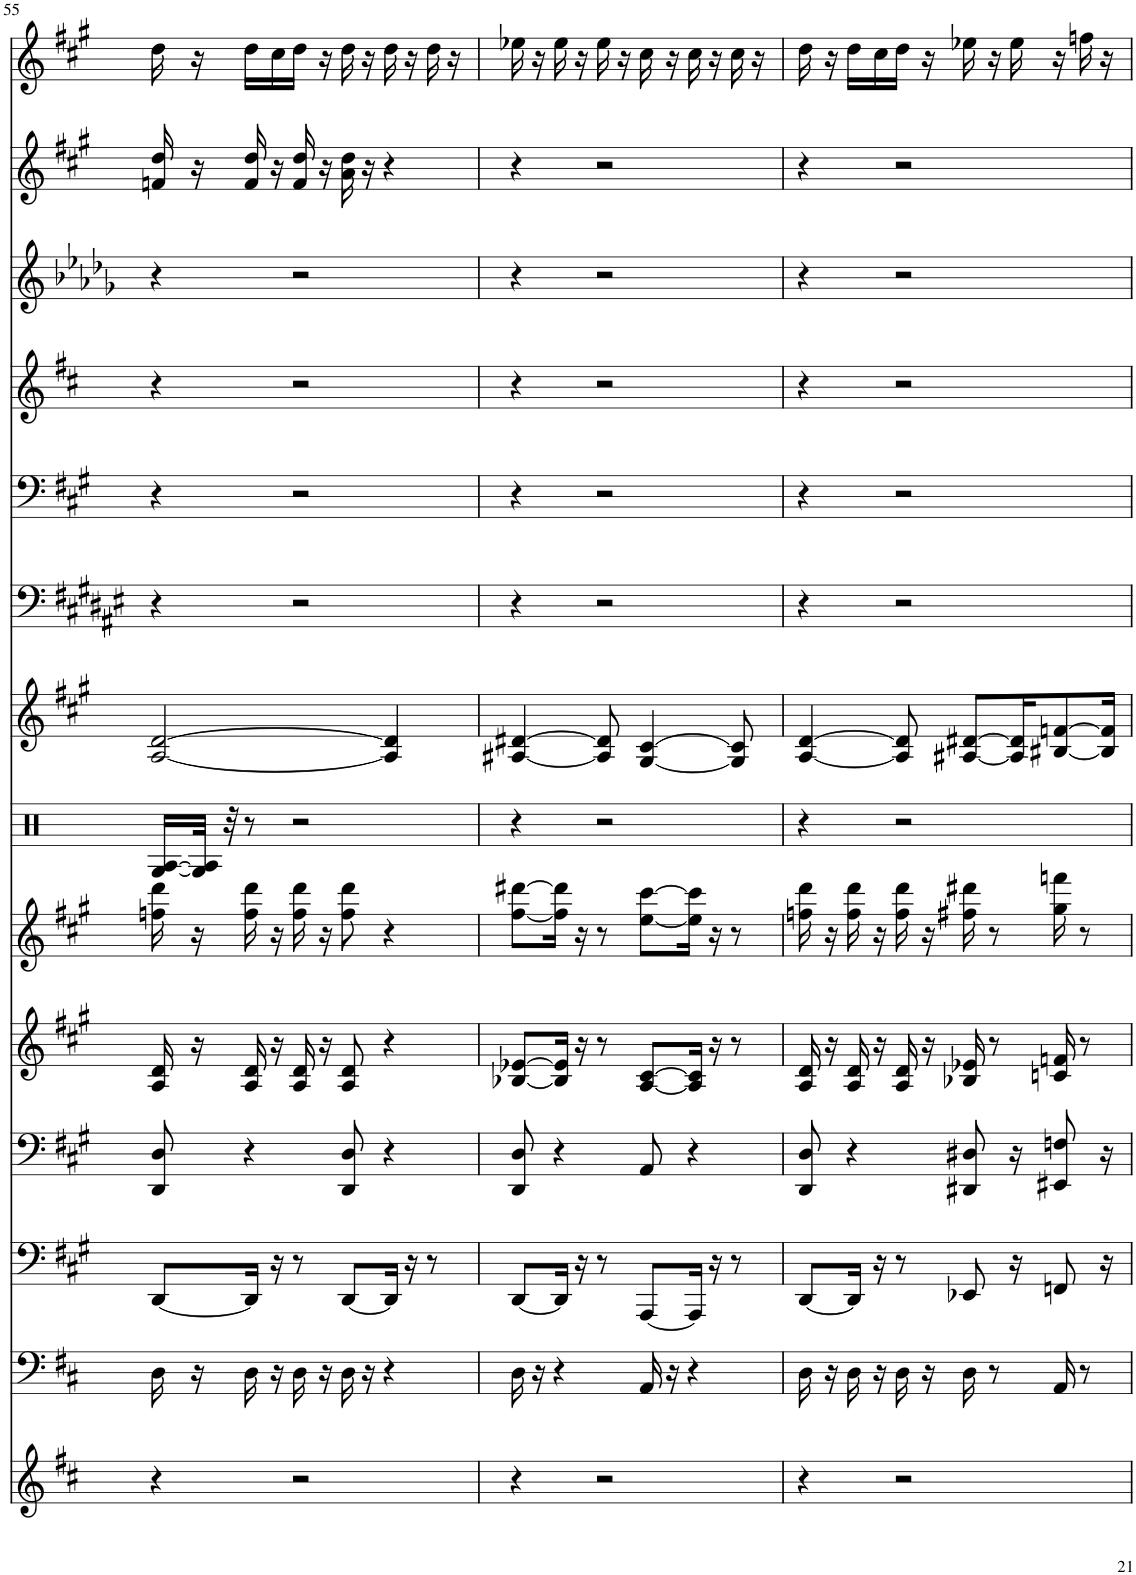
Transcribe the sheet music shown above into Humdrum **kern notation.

**kern	**kern	**kern	**kern	**kern	**kern	**kern	**kern	**kern	**kern	**kern	**kern	**kern	**kern
*part14	*part13	*part12	*part11	*part10	*part9	*part8	*part7	*part6	*part5	*part4	*part3	*part2	*part1
*staff14	*staff13	*staff12	*staff11	*staff10	*staff9	*staff8	*staff7	*staff6	*staff5	*staff4	*staff3	*staff2	*staff1
*I"Brass	*I"Timpani	*I"D.Basses	*I"Cellos	*I"Violas	*I"Violins	*I"Cymbals	*I"Male-voice Choir	*I"Tuba	*I"Trombones	*I"Trumpet I	*I"French Horns	*I"2 Violins	*I"Trumpet II
*I'Brs	*I'Timp	*	*	*	*	*	*I'Ch	*I'Tba	*I'Trb	*I'Tpt	*I'Hn	*	*I'Tpt
!!LO:PB:g=z
*clefG2	*clefF4	*clefF4	*clefF4	*clefG2	*clefG2	*clefX	*clefG2	*clefF4	*clefF4	*clefG2	*clefG2	*clefG2	*clefG2
*	*	*Trd7c12	*	*	*	*	*	*	*	*Trd1c2	*Trd4c7	*	*Trd1c2
*k[f#c#]	*k[f#c#]	*k[f#c#g#]	*k[f#c#g#]	*k[f#c#g#]	*k[f#c#g#]	*k[]	*k[f#c#g#]	*k[f#c#g#d#a#e#]	*k[f#c#g#]	*k[f#c#]	*k[b-e-a-d-g-]	*k[f#c#g#]	*k[f#c#g#]
*M6/8	*M6/8	*M6/8	*M6/8	*M6/8	*M6/8	*M6/8	*M6/8	*M6/8	*M6/8	*M6/8	*M6/8	*M6/8	*M6/8
=55	=55	=55	=55	=55	=55	=55	=55	=55	=55	=55	=55	=55	=55
4r	16D\	[8DD/L	8DD/ 8D/	16A/ 16d/	16ffn\ 16ddd\	[16G/ [16A/LL	[2A/ [2d/	4r	4r	4r	4r	16fn/ 16dd/	16dd\
.	16r	.	.	16r	16r	32G/] 32A/]JJk	.	.	.	.	.	16r	16r
.	.	.	.	.	.	32r	.	.	.	.	.	.	.
.	16D\	16DD/Jk]	4r	16A/ 16d/	16ff\ 16ddd\	8r	.	.	.	.	.	16f/ 16dd/	16dd\LL
.	16r	16r	.	16r	16r	.	.	.	.	.	.	16r	16cc#\
2r	16D\	8r	.	16A/ 16d/	16ff\ 16ddd\	2r	.	2r	2r	2r	2r	16f/ 16dd/	16dd\JJ
.	16r	.	.	16r	16r	.	.	.	.	.	.	16r	16r
.	16D\	[8DD/L	8DD/ 8D/	8A/ 8d/	8ff\ 8ddd\	.	.	.	.	.	.	16a\ 16dd\	16dd\
.	16r	.	.	.	.	.	.	.	.	.	.	16r	16r
.	4r	16DD/Jk]	4r	4r	4r	.	4A/] 4d/]	.	.	.	.	4r	16dd\
.	.	16r	.	.	.	.	.	.	.	.	.	.	16r
.	.	8r	.	.	.	.	.	.	.	.	.	.	16dd\
.	.	.	.	.	.	.	.	.	.	.	.	.	16r
=56	=56	=56	=56	=56	=56	=56	=56	=56	=56	=56	=56	=56	=56
4r	16D\	[8DD/L	8DD/ 8D/	[8B-X/ [8e-X/L	[8ff#\ [8ddd#X\L	4r	[4A#X/ [4d#X/	4r	4r	4r	4r	4r	16ee-X\
.	16r	.	.	.	.	.	.	.	.	.	.	.	16r
.	4r	16DD/Jk]	4r	16B-/] 16e-/]Jk	16ff#\] 16ddd#\]Jk	.	.	.	.	.	.	.	16ee-\
.	.	16r	.	16r	16r	.	.	.	.	.	.	.	16r
2r	.	8r	.	8r	8r	2r	8A#/] 8d#/]	2r	2r	2r	2r	2r	16ee-\
.	.	.	.	.	.	.	.	.	.	.	.	.	16r
.	16AA/	[8AAA/L	8AA/	[8A/ [8c#/L	[8ee\ [8ccc#\L	.	[4G#/ [4c#/	.	.	.	.	.	16cc#\
.	16r	.	.	.	.	.	.	.	.	.	.	.	16r
.	4r	16AAA/Jk]	4r	16A/] 16c#/]Jk	16ee\] 16ccc#\]Jk	.	.	.	.	.	.	.	16cc#\
.	.	16r	.	16r	16r	.	.	.	.	.	.	.	16r
.	.	8r	.	8r	8r	.	8G#/] 8c#/]	.	.	.	.	.	16cc#\
.	.	.	.	.	.	.	.	.	.	.	.	.	16r
=57	=57	=57	=57	=57	=57	=57	=57	=57	=57	=57	=57	=57	=57
4r	16D\	[8DD/L	8DD/ 8D/	16A/ 16d/	16ffn\ 16ddd\	4r	[4A/ [4d/	4r	4r	4r	4r	4r	16dd\
.	16r	.	.	16r	16r	.	.	.	.	.	.	.	16r
.	16D\	16DD/Jk]	4r	16A/ 16d/	16ff\ 16ddd\	.	.	.	.	.	.	.	16dd\LL
.	16r	16r	.	16r	16r	.	.	.	.	.	.	.	16cc#\
2r	16D\	8r	.	16A/ 16d/	16ff\ 16ddd\	2r	8A/] 8d/]	2r	2r	2r	2r	2r	16dd\JJ
.	16r	.	.	16r	16r	.	.	.	.	.	.	.	16r
.	16D\	8EE-X/	8DD#X/ 8D#X/	16B-X/ 16e-X/	16ff#X\ 16ddd#X\	.	[8A#X/ [8d#X/L	.	.	.	.	.	16ee-X\
.	8r	.	.	8r	8r	.	.	.	.	.	.	.	16r
.	.	16r	16r	.	.	.	16A#/] 16d#/]K	.	.	.	.	.	16ee-\
.	16AA/	8FFn/	8EE#X/ 8Fn/	16cn/ 16fn/	16gg#\ 16fffn\	.	[8B#X/ [8fn/	.	.	.	.	.	16r
.	8r	.	.	8r	8r	.	.	.	.	.	.	.	16ffn\
.	.	16r	16r	.	.	.	16B#/] 16f/]Jk	.	.	.	.	.	16r
=	=	=	=	=	=	=	=	=	=	=	=	=	=
*-	*-	*-	*-	*-	*-	*-	*-	*-	*-	*-	*-	*-	*-
